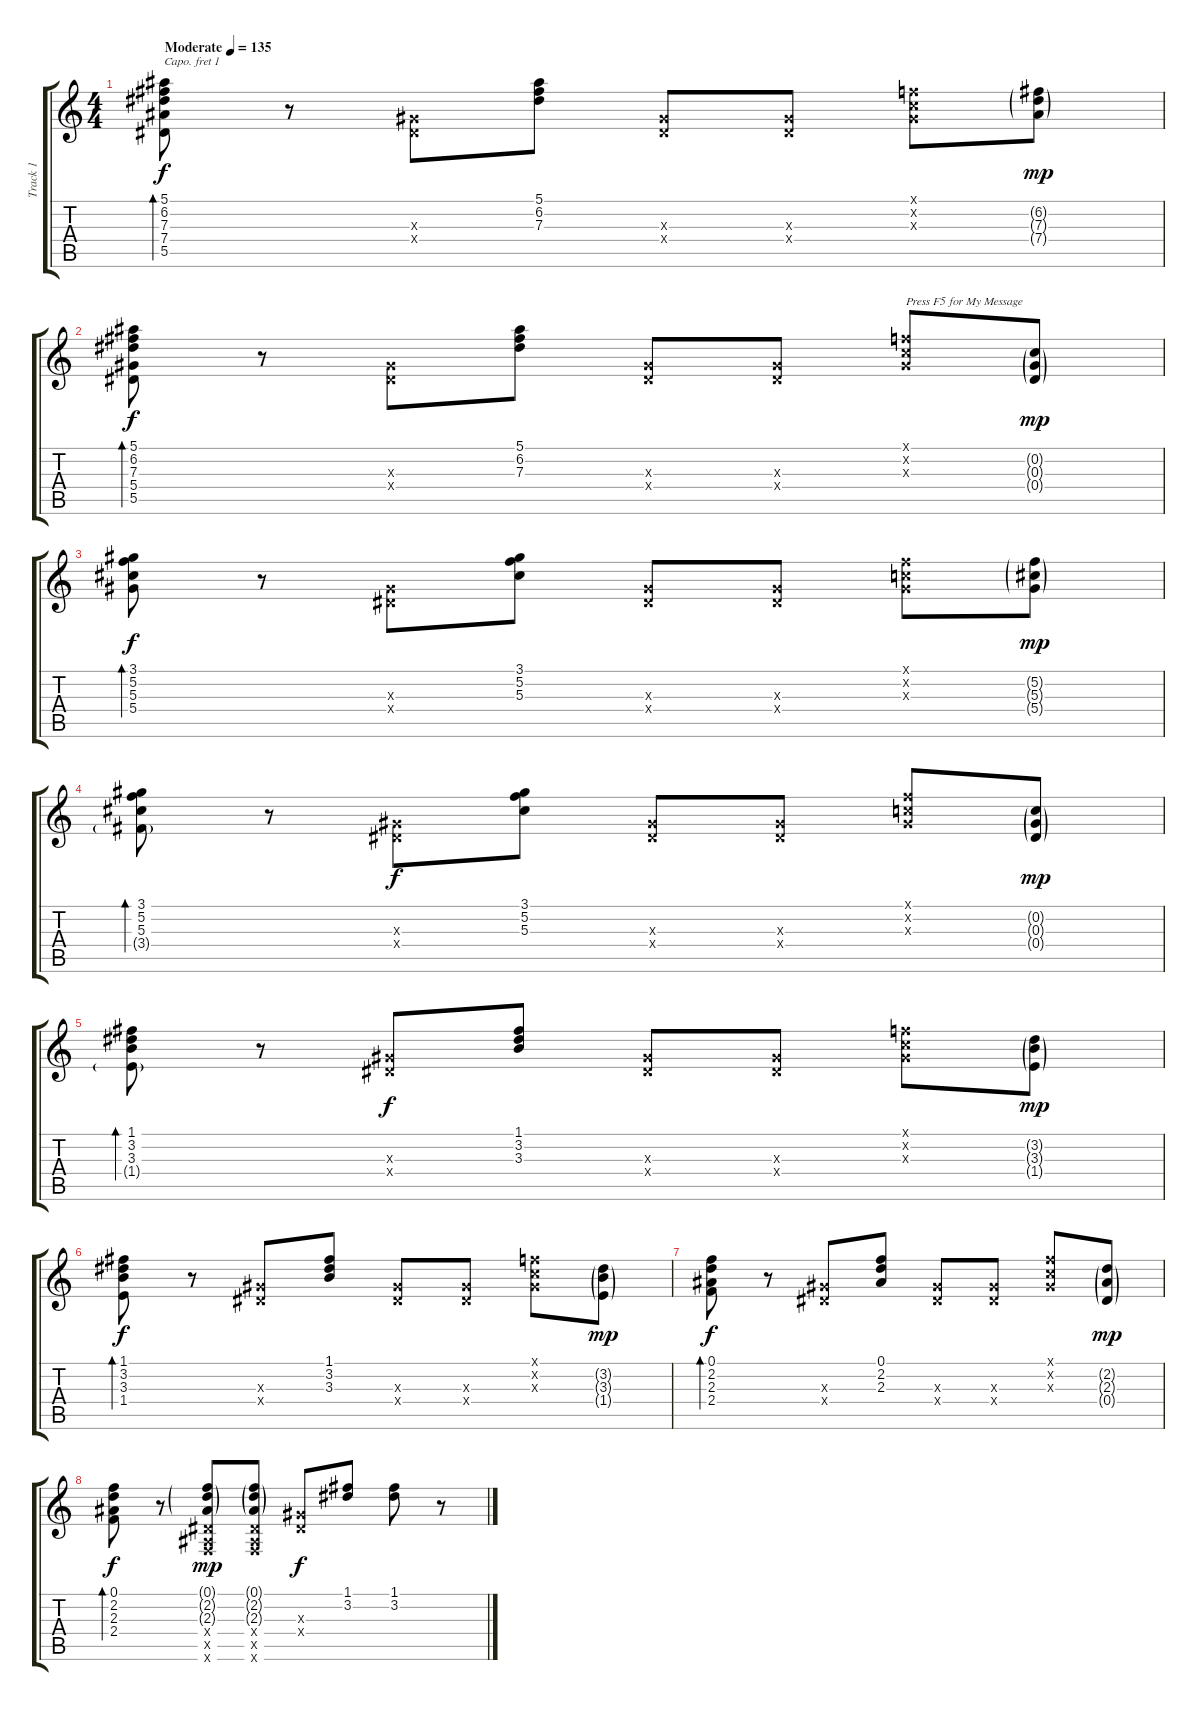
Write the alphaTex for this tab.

\track ("Track 1" "Track 1") {instrument acousticguitarsteel}
\staff {score tabs}
\capo 1
\tuning (E4 B3 G3 D3 A2 E2) {hide}
\ts (4 4)
\tempo (135 "Moderate")
\clef g2
\ks c
(5.1 6.2 7.3 7.4 5.5).8{bd 120 dy f instrument acousticguitarsteel} r.8 (0.3{x} 0.4{x}).8 (5.1 6.2 7.3).8 (0.3{x} 0.4{x}).8 (0.3{x} 0.4{x}).8 (0.1{x} 0.2{x} 0.3{x}).8 (6.2{g} 7.3{g} 7.4{g}).8{dy mp} |
(5.1 6.2 7.3 5.4 5.5).8{bd 120 dy f} r.8 (0.3{x} 0.4{x}).8 (5.1 6.2 7.3).8 (0.3{x} 0.4{x}).8 (0.3{x} 0.4{x}).8 (0.1{x} 0.2{x} 0.3{x}).8{txt "Press F5 for My Message"} (0.2{g} 0.3{g} 0.4{g}).8{dy mp} |
(3.1 5.2 5.3 5.4).8{bd 120 dy f} r.8 (0.3{x} 0.4{x}).8 (3.1 5.2 5.3).8 (0.3{x} 0.4{x}).8 (0.3{x} 0.4{x}).8 (0.1{x} 0.2{x} 0.3{x}).8 (5.2{g} 5.3{g} 5.4{g}).8{dy mp} |
(3.1 5.2 5.3 3.4{g}).8{bd 120} r.8 (0.3{x} 0.4{x}).8{dy f} (3.1 5.2 5.3).8 (0.3{x} 0.4{x}).8 (0.3{x} 0.4{x}).8 (0.1{x} 0.2{x} 0.3{x}).8 (0.2{g} 0.3{g} 0.4{g}).8{dy mp} |
(1.1 3.2 3.3 1.4{g}).8{bd 120} r.8 (0.3{x} 0.4{x}).8{dy f} (1.1 3.2 3.3).8 (0.3{x} 0.4{x}).8 (0.3{x} 0.4{x}).8 (0.1{x} 0.2{x} 0.3{x}).8 (3.2{g} 3.3{g} 1.4{g}).8{dy mp} |
(1.1 3.2 3.3 1.4).8{bd 120 dy f} r.8 (0.3{x} 0.4{x}).8 (1.1 3.2 3.3).8 (0.3{x} 0.4{x}).8 (0.3{x} 0.4{x}).8 (0.1{x} 0.2{x} 0.3{x}).8 (3.2{g} 3.3{g} 1.4{g}).8{dy mp} |
(0.1 2.2 2.3 2.4).8{bd 120 dy f} r.8 (0.3{x} 0.4{x}).8 (0.1 2.2 2.3).8 (0.3{x} 0.4{x}).8 (0.3{x} 0.4{x}).8 (0.1{x} 0.2{x} 0.3{x}).8 (2.2{g} 2.3{g} 0.4{g}).8{dy mp} |
(0.1 2.2 2.3 2.4).8{bd 120 dy f} r.8 (0.1{g} 2.2{g} 2.3{g} 0.4{x} 0.5{x} 0.6{x}).8{dy mp} (0.1{g} 2.2{g} 2.3{g} 0.4{x} 0.5{x} 0.6{x}).8 (0.3{x} 0.4{x}).8{dy f} (1.1 3.2).8 (1.1 3.2).8 r.8
